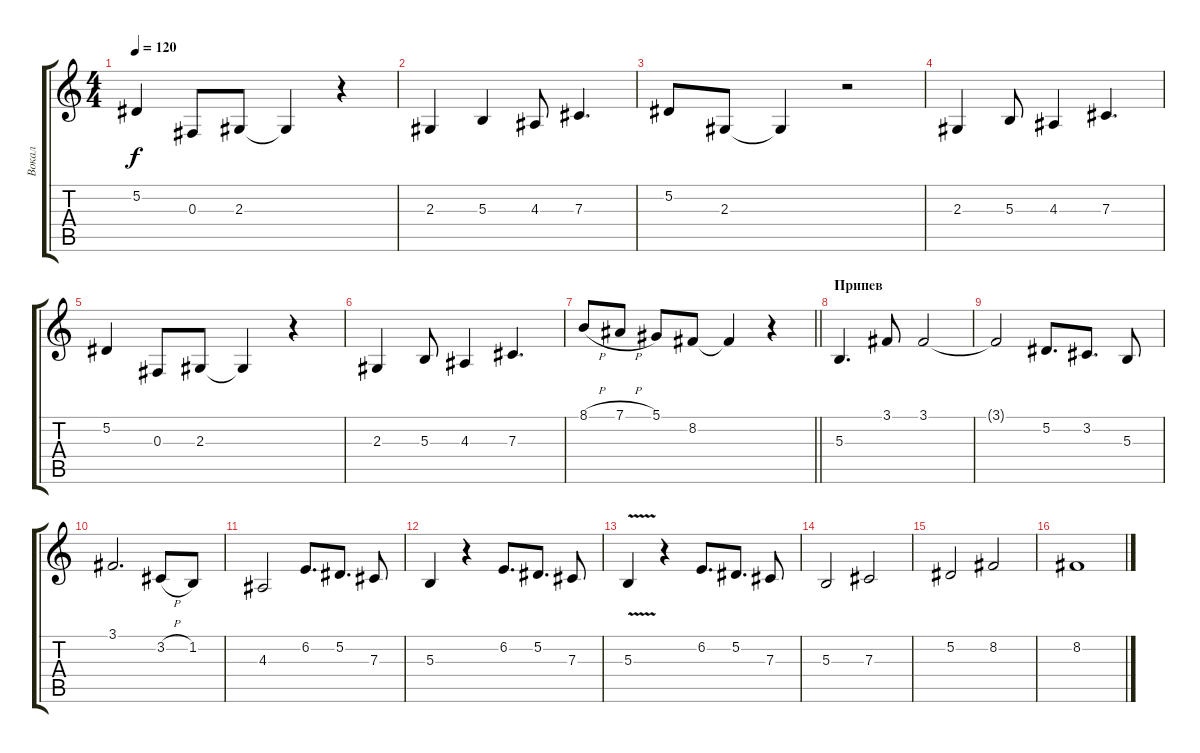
\track ("Вокал" "Вокал") {instrument tenorsax}
\staff {score tabs}
\tuning (Eb4 Bb3 Gb3 Db3 Ab2 Eb2) {hide}
\ts (4 4)
\tempo 120
\clef g2
\ks c
5.2.4{dy f} 0.3.8 2.3.8 2.3{t}.4 r.4 |
2.3.4 5.3.4 4.3.8 7.3.4{d} |
5.2.8 2.3.8 2.3{t}.4 r.2 |
2.3.4 5.3.8 4.3.4 7.3.4{d} |
5.2.4 0.3.8 2.3.8 2.3{t}.4 r.4 |
2.3.4 5.3.8 4.3.4 7.3.4{d} |
\barLineRight lightlight
8.1{h}.8 7.1{h}.8 5.1.8 8.2.8 8.2{t}.4 r.4 |
\section ("" "Припев")
5.3.4{d} 3.1.8 3.1.2 |
3.1{t}.2 5.2.8{d} 3.2.8{d} 5.3.8 |
3.1.2{d} 3.2{h}.8 1.2.8 |
4.3.2 6.2.8{d} 5.2.8{d} 7.3.8 |
5.3.4 r.4 6.2.8{d} 5.2.8{d} 7.3.8 |
5.3{v}.4 r.4 6.2.8{d} 5.2.8{d} 7.3.8 |
5.3.2 7.3.2 |
5.2.2 8.2.2 |
8.2.1
